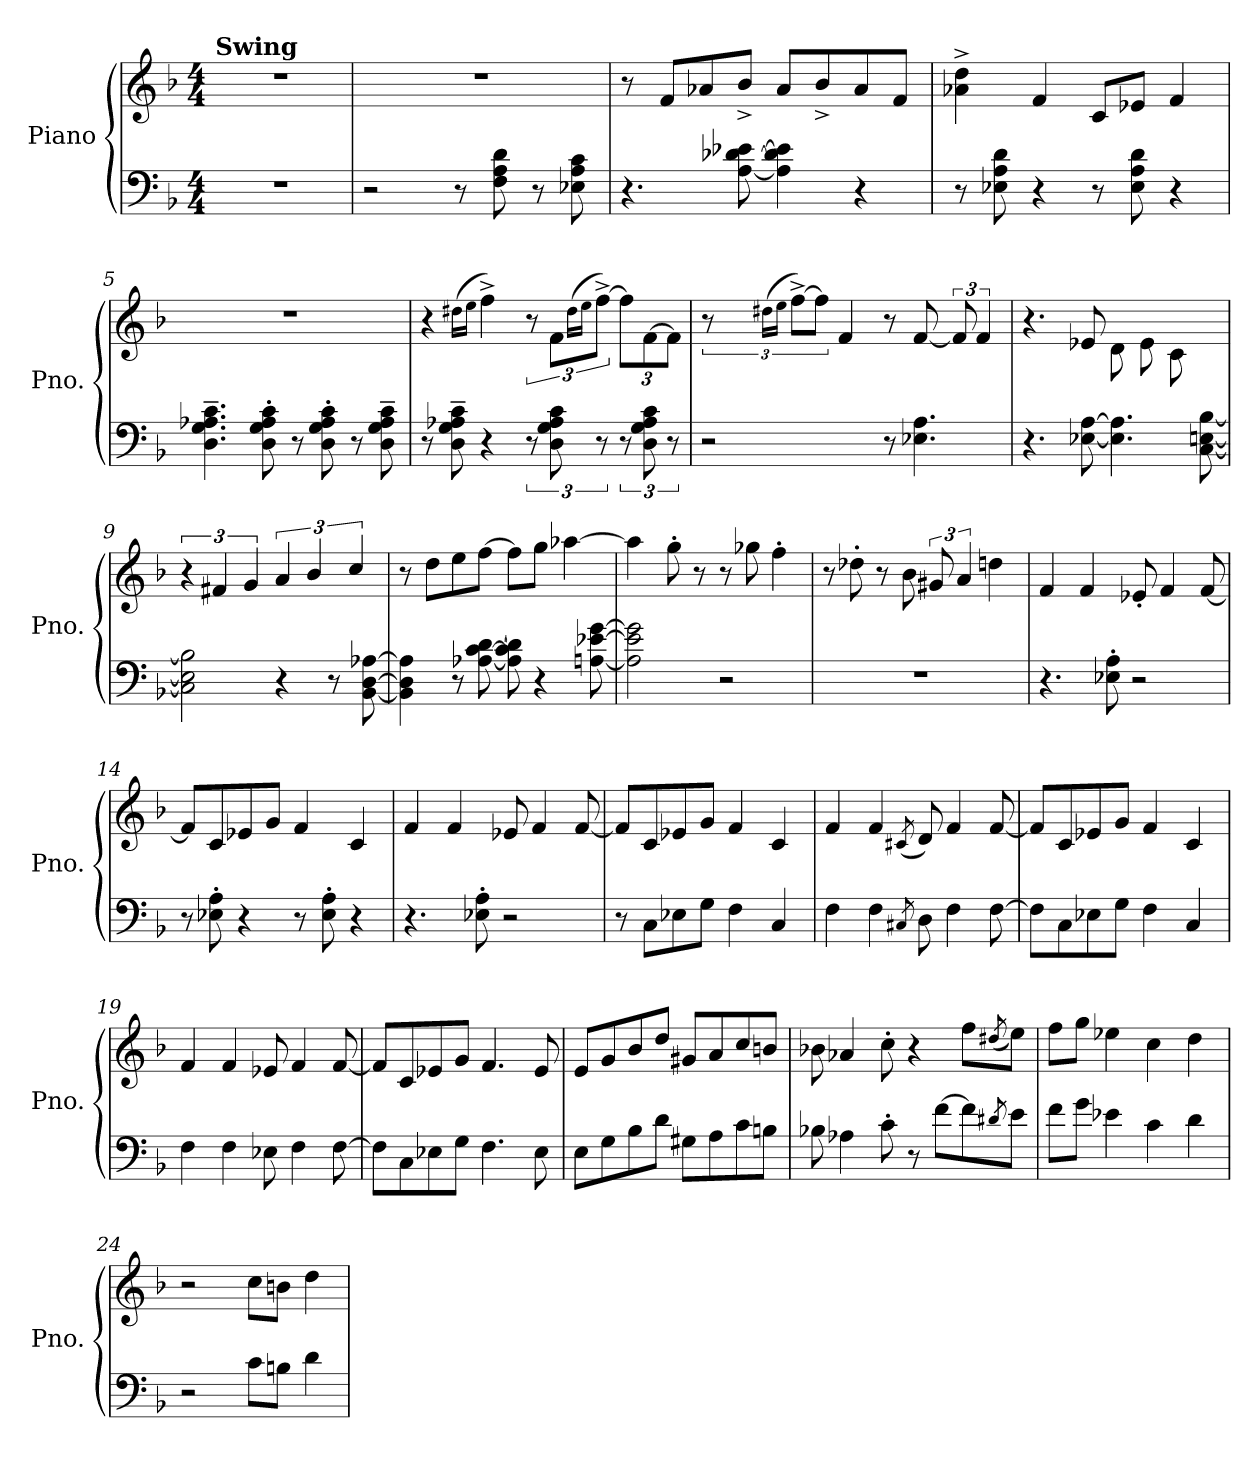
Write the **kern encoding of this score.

**kern	**kern
*part1	*part1
*staff2	*staff1
*I"Piano	*
*I'Pno.	*
*clefF4	*clefG2
*k[b-]	*k[b-]
*M4/4	*M4/4
=1	=1
!	!LO:TX:B:t=Swing
1r	1r
=2	=2
2r	1r
8r	.
8F\ 8A\ 8d\	.
8r	.
8E-X\ 8A\ 8c\	.
=3	=3
4.r	8r
.	8f/L
.	8a-X/
[8A\ [8d-X\ [8e-X\	8b-^/J
4A\] 4d-\] 4e-\]	8a-/L
.	8b-^/
4r	8a-/
.	8f/J
=4	=4
8r	4a-X\^ 4dd\^
8E-X\ 8A\ 8d\	.
4r	4f/
8r	8c/L
8E-\ 8A\ 8d\	8e-X/J
4r	4f/
!!LO:LB:g=z
=5	=5
4.D\~ 4.G\~ 4.A-X\~ 4.c\~	1r
8D\' 8G\' 8A-\' 8c\'	.
8r	.
8D\' 8G\' 8A-\' 8c\'	.
8r	.
8D\~ 8G\~ 8A-\~ 8c\~	.
=6	=6
8r	4r
8D\~ 8G\~ 8A-X\~ 8c\~	.
.	(>16qdd#X\LL
.	16qee\JJ
4r	4ff^\)
12r	12r
12D\ 12G\ 12A-\ 12c\	12f\L
.	(>16qdd#\LL
.	16qee\JJ
12r	[12ff^\J)
*	*Xbrackettup
12r	12ff\L]
12D\ 12G\ 12A-\ 12c\	[12f\
12r	12f\J]
=7	=7
*	*brackettup
2r	12r
.	(>16qdd#X\LL
.	16qee\JJ
.	[12ff^\L)
.	12ff\J]
.	4f/
8r	8r
4.E-X\ 4.A\	[8f/
.	12f/]
.	6f/
=8	=8
*^	*
2..ryy	4.r	4.r
.	[8E-X\ [8A\	8e-X/
.	4.E-\] 4.A\]	8d\L
.	.	8e-\
.	.	8c\
8B-/J	[8C\ [8En\ [8B-\	8ryy
*v	*v	*
!!LO:LB:g=z
=9	=9
2C\] 2E\] 2B-\]	6r
.	6f#X/
.	6g/
4r	6a/
.	6b-/
8r	.
.	6cc/
[8BB-\ [8D\ [8A-X\	.
=10	=10
4BB-\] 4D\] 4A-\]	8r
.	8dd\L
8r	8ee\
[8A-X\ [8c\ [8d\	[8ff\J
8A-\] 8c\] 8d\]	8ff\L]
4r	8gg\J
.	[4aa-X\
[8An\ [8e-X\ [8g\	.
=11	=11
2A\] 2e-\] 2g\]	4aa-\]
.	8gg'\
.	8r
2r	8r
.	8gg-X\
.	4ff'\
=12	=12
1r	8r
.	8dd-X'\
.	8r
.	8b-\
.	12g#X/
.	6a/
.	4ddn\
!!LO:LB:g=z
=13	=13
4.r	4f/
.	4f/
8E-X\' 8A\'	.
2r	8e-X'/
.	4f/
.	[8f/
=14	=14
8r	8f/L]
8E-X\' 8A\'	8c/
4r	8e-X/
.	8g/J
8r	4f/
8E-\' 8A\'	.
4r	4c/
=15	=15
4.r	4f/
.	4f/
8E-X\' 8A\'	.
2r	8e-X/
.	4f/
.	[8f/
=16	=16
8r	8f/L]
8C\L	8c/
8E-X\	8e-X/
8G\J	8g/J
4F\	4f/
4C/	4c/
!!LO:LB:g=z
=17	=17
4F\	4f/
4F\	4f/
8qC#X/	(<8qc#X/
8D\	8d/)
4F\	4f/
[8F\	[8f/
=18	=18
8F\L]	8f/L]
8C\	8c/
8E-X\	8e-X/
8G\J	8g/J
4F\	4f/
4C/	4c/
=19	=19
4F\	4f/
4F\	4f/
8E-X\	8e-X/
4F\	4f/
[8F\	[8f/
=20	=20
8F\L]	8f/L]
8C\	8c/
8E-X\	8e-X/
8G\J	8g/J
4.F\	4.f/
8E-\	8e-/
!!LO:LB:g=z
=21	=21
8E\L	8e/L
8G\	8g/
8B-\	8b-/
8d\J	8dd/J
8G#X\L	8g#X/L
8A\	8a/
8c\	8cc/
8Bn\J	8bn/J
=22	=22
8B-X\	8b-X\
4A-X\	4a-X/
8c'\	8cc'\
8r	4r
[8f\L	.
8f\]	8ff\L
8qd#X/	(<8qdd#X/
8e\J	8ee\J)
=23	=23
8f\L	8ff\L
8g\J	8gg\J
4e-X\	4ee-X\
4c\	4cc\
4d\	4dd\
=24	=24
2r	2r
8c\L	8cc\L
8Bn\J	8bn\J
4d\	4dd\
=	=
*-	*-
